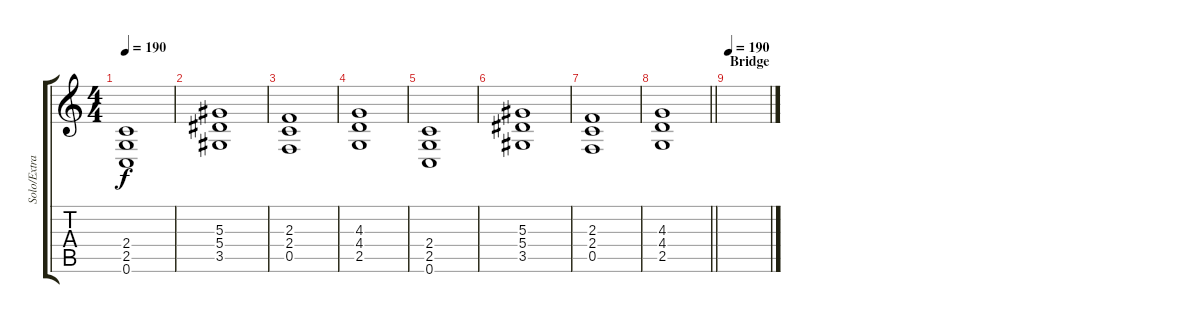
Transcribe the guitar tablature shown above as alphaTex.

\track ("Solo/Extra Guitar" "Solo/Extra") {instrument distortionguitar}
\staff {score tabs}
\tuning (C4 G3 Eb3 Bb2 F2 C2) {hide}
\ts (4 4)
\tempo 190
\clef g2
\ks c
(2.4 2.5 0.6).1{dy f} |
(5.3 5.4 3.5).1 |
(2.3 2.4 0.5).1 |
(4.3 4.4 2.5).1 |
(2.4 2.5 0.6).1 |
(5.3 5.4 3.5).1 |
(2.3 2.4 0.5).1 |
\barLineRight lightlight
(4.3 4.4 2.5).1 |
\section ("" "Bridge")
\tempo 190
